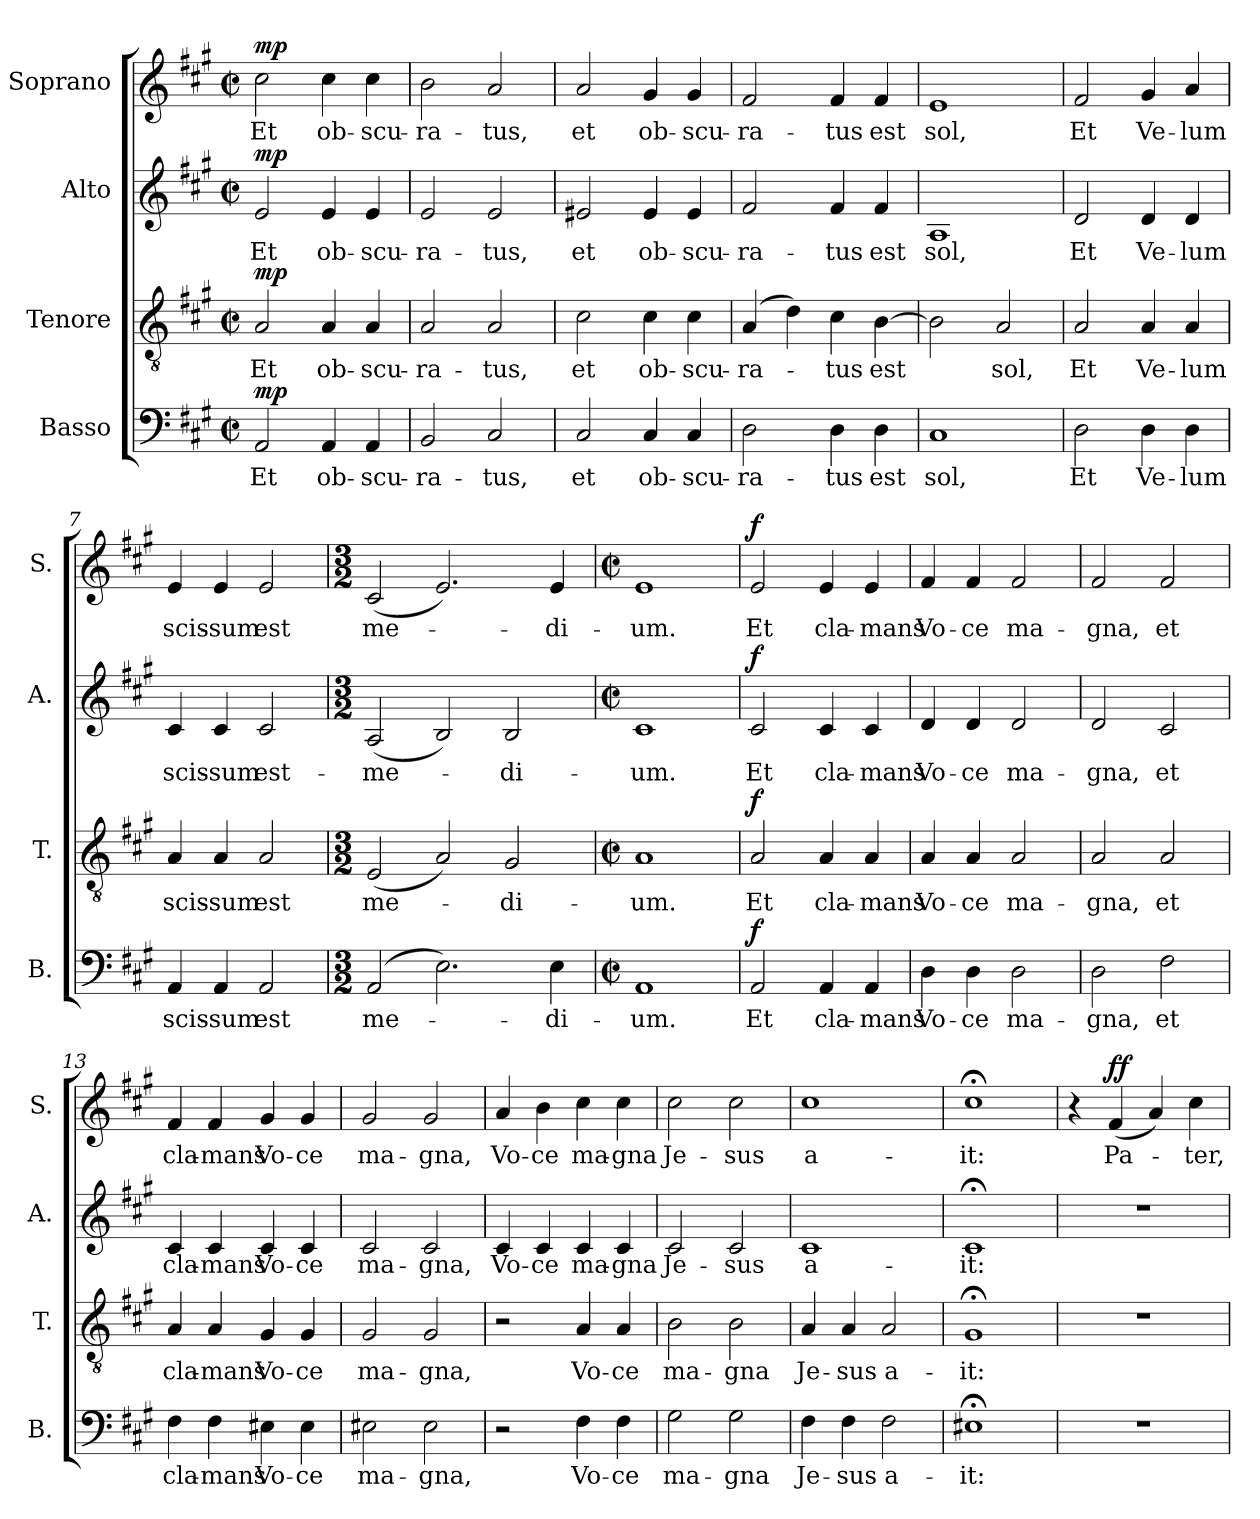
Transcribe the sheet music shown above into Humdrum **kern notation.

**kern	**text	**dynam	**kern	**text	**dynam	**kern	**text	**dynam	**kern	**text	**dynam
*part4	*part4	*part4	*part3	*part3	*part3	*part2	*part2	*part2	*part1	*part1	*part1
*staff4	*staff4	*staff4	*staff3	*staff3	*staff3	*staff2	*staff2	*staff2	*staff1	*staff1	*staff1
*I"Basso	*	*	*I"Tenore	*	*	*I"Alto	*	*	*I"Soprano	*	*
*I'B.	*	*	*I'T.	*	*	*I'A.	*	*	*I'S.	*	*
*clefF4	*	*	*clefGv2	*	*	*clefG2	*	*	*clefG2	*	*
*k[f#c#g#]	*	*	*k[f#c#g#]	*	*	*k[f#c#g#]	*	*	*k[f#c#g#]	*	*
*A:	*	*	*A:	*	*	*A:	*	*	*A:	*	*
*M2/2	*	*	*M2/2	*	*	*M2/2	*	*	*M2/2	*	*
*met(c|)	*	*	*met(c|)	*	*	*met(c|)	*	*	*met(c|)	*	*
=1	=1	=1	=1	=1	=1	=1	=1	=1	=1	=1	=1
!	!LO:LY:b	!LO:DY:a	!	!LO:LY:b	!LO:DY:a	!	!LO:LY:b	!LO:DY:a	!	!LO:LY:b	!LO:DY:a
2AA/	Et	mp	2A/	Et	mp	2e/	Et	mp	2cc#\	Et	mp
!	!LO:LY:b	!	!	!LO:LY:b	!	!	!LO:LY:b	!	!	!LO:LY:b	!
4AA/	ob-	.	4A/	ob-	.	4e/	ob-	.	4cc#\	ob-	.
!	!LO:LY:b	!	!	!LO:LY:b	!	!	!LO:LY:b	!	!	!LO:LY:b	!
4AA/	-scu-	.	4A/	-scu-	.	4e/	-scu-	.	4cc#\	-scu-	.
=2	=2	=2	=2	=2	=2	=2	=2	=2	=2	=2	=2
!	!LO:LY:b	!	!	!LO:LY:b	!	!	!LO:LY:b	!	!	!LO:LY:b	!
2BB/	-ra-	.	2A/	-ra-	.	2e/	-ra-	.	2b\	-ra-	.
!	!LO:LY:b	!	!	!LO:LY:b	!	!	!LO:LY:b	!	!	!LO:LY:b	!
2C#/	-tus,	.	2A/	-tus,	.	2e/	-tus,	.	2a/	-tus,	.
=3	=3	=3	=3	=3	=3	=3	=3	=3	=3	=3	=3
!	!LO:LY:b	!	!	!LO:LY:b	!	!	!LO:LY:b	!	!	!LO:LY:b	!
2C#/	et	.	2c#\	et	.	2e#X/	et	.	2a/	et	.
!	!LO:LY:b	!	!	!LO:LY:b	!	!	!LO:LY:b	!	!	!LO:LY:b	!
4C#/	ob-	.	4c#\	ob-	.	4e#/	ob-	.	4g#/	ob-	.
!	!LO:LY:b	!	!	!LO:LY:b	!	!	!LO:LY:b	!	!	!LO:LY:b	!
4C#/	-scu-	.	4c#\	-scu-	.	4e#/	-scu-	.	4g#/	-scu-	.
=4	=4	=4	=4	=4	=4	=4	=4	=4	=4	=4	=4
!	!LO:LY:b	!	!	!LO:LY:b	!	!	!LO:LY:b	!	!	!LO:LY:b	!
2D\	-ra-	.	(4A/	-ra-	.	2f#/	-ra-	.	2f#/	-ra-	.
.	.	.	4d\)	.	.	.	.	.	.	.	.
!	!LO:LY:b	!	!	!LO:LY:b	!	!	!LO:LY:b	!	!	!LO:LY:b	!
4D\	-tus	.	4c#\	-tus	.	4f#/	-tus	.	4f#/	-tus	.
!	!LO:LY:b	!	!	!LO:LY:b	!	!	!LO:LY:b	!	!	!LO:LY:b	!
4D\	est	.	[>4B\	est	.	4f#/	est	.	4f#/	est	.
=5	=5	=5	=5	=5	=5	=5	=5	=5	=5	=5	=5
!	!LO:LY:b	!	!	!	!	!	!LO:LY:b	!	!	!LO:LY:b	!
1C#	sol,	.	2B\]	.	.	1A	sol,	.	1e	sol,	.
!	!	!	!	!LO:LY:b	!	!	!	!	!	!	!
.	.	.	2A/	sol,	.	.	.	.	.	.	.
!!LO:LB:g=z
=6	=6	=6	=6	=6	=6	=6	=6	=6	=6	=6	=6
!	!LO:LY:b	!	!	!LO:LY:b	!	!	!LO:LY:b	!	!	!LO:LY:b	!
2D\	Et	.	2A/	Et	.	2d/	Et	.	2f#/	Et	.
!	!LO:LY:b	!	!	!LO:LY:b	!	!	!LO:LY:b	!	!	!LO:LY:b	!
4D\	Ve-	.	4A/	Ve-	.	4d/	Ve-	.	4g#/	Ve-	.
!	!LO:LY:b	!	!	!LO:LY:b	!	!	!LO:LY:b	!	!	!LO:LY:b	!
4D\	-lum	.	4A/	-lum	.	4d/	-lum	.	4a/	-lum	.
=7	=7	=7	=7	=7	=7	=7	=7	=7	=7	=7	=7
!	!LO:LY:b	!	!	!LO:LY:b	!	!	!LO:LY:b	!	!	!LO:LY:b	!
4AA/	scis-	.	4A/	scis-	.	4c#/	scis-	.	4e/	scis-	.
!	!LO:LY:b:rj	!	!	!LO:LY:b:rj	!	!	!LO:LY:b:rj	!	!	!LO:LY:b:rj	!
4AA/	-sum	.	4A/	-sum	.	4c#/	-sum	.	4e/	-sum	.
!	!LO:LY:b	!	!	!LO:LY:b	!	!	!LO:LY:b	!	!	!LO:LY:b	!
2AA/	est	.	2A/	est	.	2c#/	est-	.	2e/	est	.
=8	=8	=8	=8	=8	=8	=8	=8	=8	=8	=8	=8
*M3/2	*	*	*M3/2	*	*	*M3/2	*	*	*M3/2	*	*
!	!LO:LY:b	!	!	!LO:LY:b	!	!	!LO:LY:b	!	!	!LO:LY:b	!
(2AA/	me-	.	(<2E/	me-	.	(<2A/	-me-	.	(<2c#/	me-	.
2.E\)	.	.	2A/)	.	.	2B/)	.	.	2.e/)	.	.
!	!	!	!	!LO:LY:b	!	!	!LO:LY:b	!	!	!	!
.	.	.	2G#/	-di-	.	2B/	-di-	.	.	.	.
!	!LO:LY:b	!	!	!	!	!	!	!	!	!LO:LY:b	!
4E\	-di-	.	.	.	.	.	.	.	4e/	-di-	.
=9	=9	=9	=9	=9	=9	=9	=9	=9	=9	=9	=9
*M2/2	*	*	*M2/2	*	*	*M2/2	*	*	*M2/2	*	*
*met(c|)	*	*	*met(c|)	*	*	*met(c|)	*	*	*met(c|)	*	*
!	!LO:LY:b	!	!	!LO:LY:b	!	!	!LO:LY:b	!	!	!LO:LY:b	!
1AA	-um.	.	1A	-um.	.	1c#	-um.	.	1e	-um.	.
=10	=10	=10	=10	=10	=10	=10	=10	=10	=10	=10	=10
!	!LO:LY:b	!LO:DY:a	!	!LO:LY:b	!LO:DY:a	!	!LO:LY:b	!LO:DY:a	!	!LO:LY:b	!LO:DY:a
2AA/	Et	f	2A/	Et	f	2c#/	Et	f	2e/	Et	f
!	!LO:LY:b	!	!	!LO:LY:b	!	!	!LO:LY:b	!	!	!LO:LY:b	!
4AA/	cla-	.	4A/	cla-	.	4c#/	cla-	.	4e/	cla-	.
!	!LO:LY:b:rj	!	!	!LO:LY:b:rj	!	!	!LO:LY:b:rj	!	!	!LO:LY:b:rj	!
4AA/	-mans	.	4A/	-mans	.	4c#/	-mans	.	4e/	-mans	.
!!LO:LB:g=z
=11	=11	=11	=11	=11	=11	=11	=11	=11	=11	=11	=11
!	!LO:LY:b	!	!	!LO:LY:b	!	!	!LO:LY:b	!	!	!LO:LY:b	!
4D\	Vo-	.	4A/	Vo-	.	4d/	Vo-	.	4f#/	Vo-	.
!	!LO:LY:b	!	!	!LO:LY:b	!	!	!LO:LY:b	!	!	!LO:LY:b	!
4D\	-ce	.	4A/	-ce	.	4d/	-ce	.	4f#/	-ce	.
!	!LO:LY:b	!	!	!LO:LY:b	!	!	!LO:LY:b	!	!	!LO:LY:b	!
2D\	ma-	.	2A/	ma-	.	2d/	ma-	.	2f#/	ma-	.
=12	=12	=12	=12	=12	=12	=12	=12	=12	=12	=12	=12
!	!LO:LY:b	!	!	!LO:LY:b	!	!	!LO:LY:b	!	!	!LO:LY:b	!
2D\	-gna,	.	2A/	-gna,	.	2d/	-gna,	.	2f#/	-gna,	.
!	!LO:LY:b	!	!	!LO:LY:b	!	!	!LO:LY:b	!	!	!LO:LY:b	!
2F#\	et	.	2A/	et	.	2c#/	et	.	2f#/	et	.
=13	=13	=13	=13	=13	=13	=13	=13	=13	=13	=13	=13
!	!LO:LY:b	!	!	!LO:LY:b	!	!	!LO:LY:b	!	!	!LO:LY:b	!
4F#\	cla-	.	4A/	cla-	.	4c#/	cla-	.	4f#/	cla-	.
!	!LO:LY:b	!	!	!LO:LY:b	!	!	!LO:LY:b	!	!	!LO:LY:b	!
4F#\	-mans	.	4A/	-mans	.	4c#/	-mans	.	4f#/	-mans	.
!	!LO:LY:b	!	!	!LO:LY:b	!	!	!LO:LY:b	!	!	!LO:LY:b	!
4E#X\	Vo-	.	4G#/	Vo-	.	4c#/	Vo-	.	4g#/	Vo-	.
!	!LO:LY:b	!	!	!LO:LY:b	!	!	!LO:LY:b	!	!	!LO:LY:b	!
4E#\	-ce	.	4G#/	-ce	.	4c#/	-ce	.	4g#/	-ce	.
=14	=14	=14	=14	=14	=14	=14	=14	=14	=14	=14	=14
!	!LO:LY:b	!	!	!LO:LY:b	!	!	!LO:LY:b	!	!	!LO:LY:b	!
2E#X\	ma-	.	2G#/	ma-	.	2c#/	ma-	.	2g#/	ma-	.
!	!LO:LY:b	!	!	!LO:LY:b	!	!	!LO:LY:b	!	!	!LO:LY:b	!
2E#\	-gna,	.	2G#/	-gna,	.	2c#/	-gna,	.	2g#/	-gna,	.
=15	=15	=15	=15	=15	=15	=15	=15	=15	=15	=15	=15
!	!	!	!	!	!	!	!LO:LY:b	!	!	!LO:LY:b	!
2r	.	.	2r	.	.	4c#/	Vo-	.	4a/	Vo-	.
!	!	!	!	!	!	!	!LO:LY:b	!	!	!LO:LY:b	!
.	.	.	.	.	.	4c#/	-ce	.	4b\	-ce	.
!	!LO:LY:b	!	!	!LO:LY:b	!	!	!LO:LY:b	!	!	!LO:LY:b	!
4F#\	Vo-	.	4A/	Vo-	.	4c#/	ma-	.	4cc#\	ma-	.
!	!LO:LY:b	!	!	!LO:LY:b	!	!	!LO:LY:b	!	!	!LO:LY:b	!
4F#\	-ce	.	4A/	-ce	.	4c#/	-gna	.	4cc#\	-gna	.
!!LO:PB:g=z
=16	=16	=16	=16	=16	=16	=16	=16	=16	=16	=16	=16
!	!LO:LY:b	!	!	!LO:LY:b	!	!	!LO:LY:b	!	!	!LO:LY:b	!
2G#\	ma-	.	2B\	ma-	.	2c#/	Je-	.	2cc#\	Je-	.
!	!LO:LY:b	!	!	!LO:LY:b	!	!	!LO:LY:b	!	!	!LO:LY:b	!
2G#\	-gna	.	2B\	-gna	.	2c#/	-sus	.	2cc#\	-sus	.
=17	=17	=17	=17	=17	=17	=17	=17	=17	=17	=17	=17
!	!LO:LY:b	!	!	!LO:LY:b	!	!	!LO:LY:b	!	!	!LO:LY:b	!
4F#\	Je-	.	4A/	Je-	.	1c#	a-	.	1cc#	a-	.
!	!LO:LY:b	!	!	!LO:LY:b	!	!	!	!	!	!	!
4F#\	-sus	.	4A/	-sus	.	.	.	.	.	.	.
!	!LO:LY:b	!	!	!LO:LY:b	!	!	!	!	!	!	!
2F#\	a-	.	2A/	a-	.	.	.	.	.	.	.
=18	=18	=18	=18	=18	=18	=18	=18	=18	=18	=18	=18
!	!LO:LY:b	!	!	!LO:LY:b	!	!	!LO:LY:b	!	!	!LO:LY:b	!
1E#X;<	-it:	.	1G#;	-it:	.	1c#;	-it:	.	1cc#;<	-it:	.
=19	=19	=19	=19	=19	=19	=19	=19	=19	=19	=19	=19
1r	.	.	1r	.	.	1r	.	.	4r	.	.
!	!	!	!	!	!	!	!	!	!	!LO:LY:b	!LO:DY:a
.	.	.	.	.	.	.	.	.	(<4f#/	Pa-	ff
.	.	.	.	.	.	.	.	.	4a/)	.	.
!	!	!	!	!	!	!	!	!	!	!LO:LY:b	!
.	.	.	.	.	.	.	.	.	4cc#\	-ter,	.
=	=	=	=	=	=	=	=	=	=	=	=
*-	*-	*-	*-	*-	*-	*-	*-	*-	*-	*-	*-
